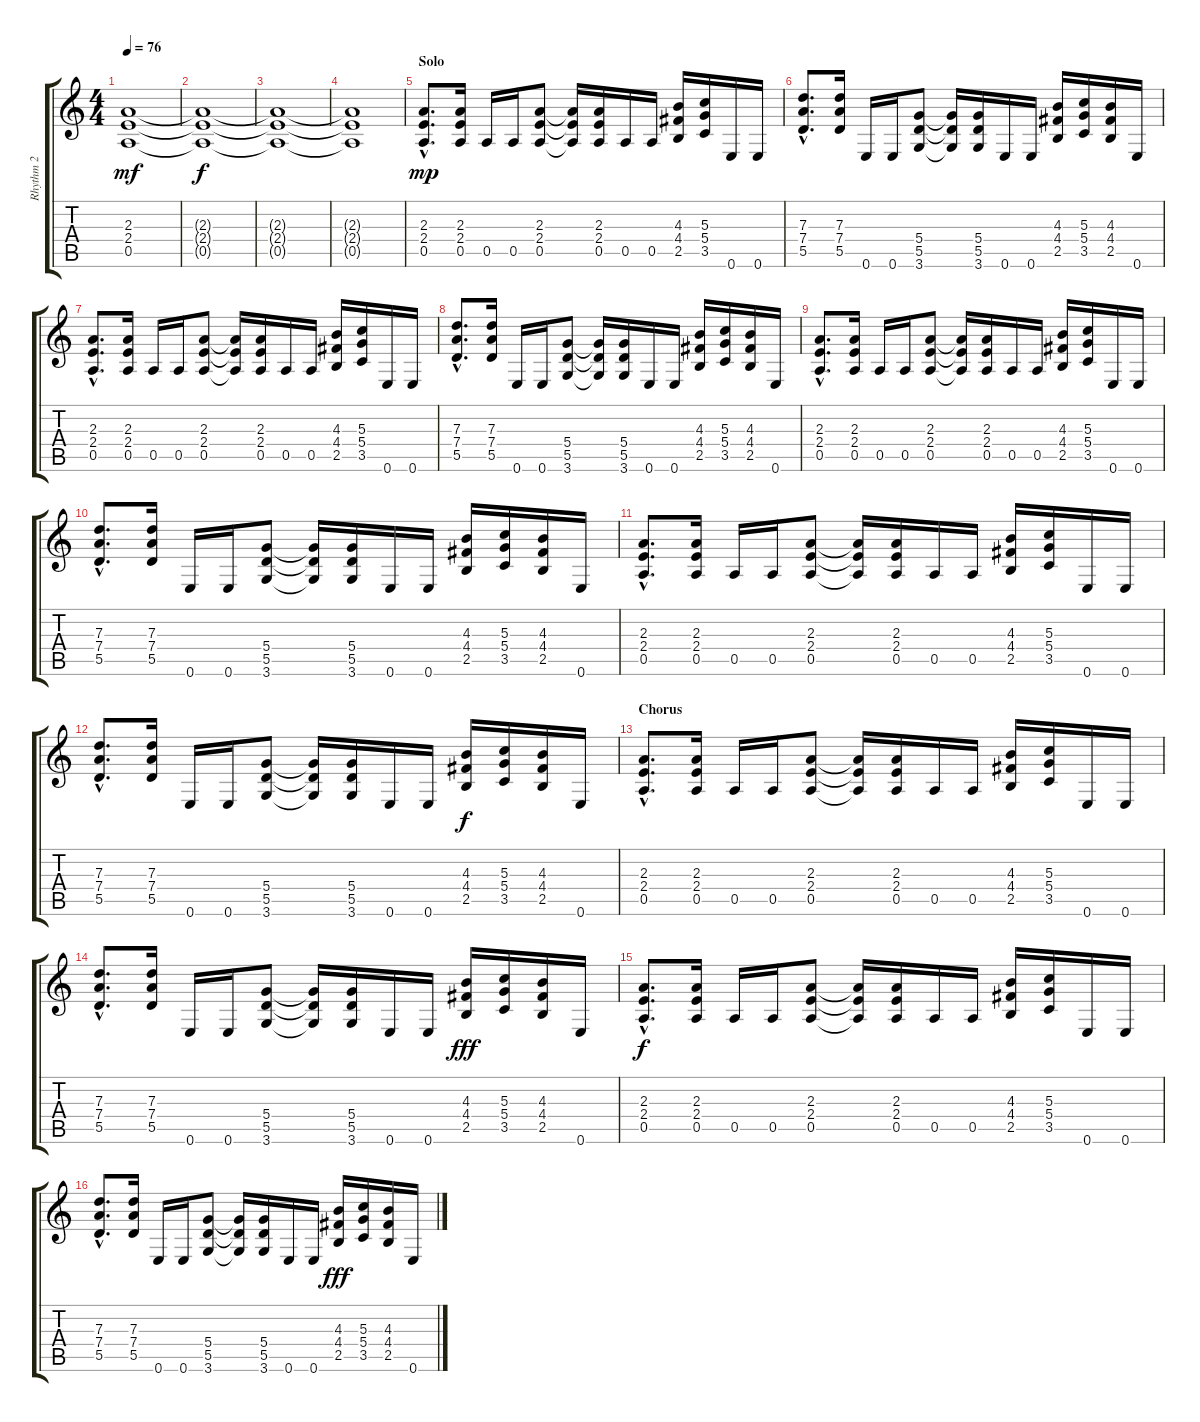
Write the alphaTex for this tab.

\track ("Rhythm 2" "Rhythm 2") {instrument electricguitarjazz}
\staff {score tabs}
\tuning (E4 B3 G3 D3 A2 E2) {hide}
\ts (4 4)
\tempo 76
\clef g2
\ks c
(2.3 2.4 0.5).1{dy mf} |
(2.3{t} 2.4{t} 0.5{t}).1{dy f} |
(2.3{t} 2.4{t} 0.5{t}).1 |
(2.3{t} 2.4{t} 0.5{t}).1 |
\section ("" "Solo")
(2.3{hac} 2.4{hac} 0.5{hac}).8{d dy mp} (2.3 2.4 0.5).16 0.5.16 0.5.16 (2.3 2.4 0.5).8 (2.3{t} 2.4{t} 0.5{t}).16 (2.3 2.4 0.5).16 0.5.16 0.5.16 (4.3 4.4 2.5).16 (5.3 5.4 3.5).16 0.6.16 0.6.16 |
(7.3{hac} 7.4{hac} 5.5{hac}).8{d} (7.3 7.4 5.5).16 0.6.16 0.6.16 (5.4 5.5 3.6).8 (5.4{t} 5.5{t} 3.6{t}).16 (5.4 5.5 3.6).16 0.6.16 0.6.16 (4.3 4.4 2.5).16 (5.3 5.4 3.5).16 (4.3 4.4 2.5).16 0.6.16 |
(2.3{hac} 2.4{hac} 0.5{hac}).8{d} (2.3 2.4 0.5).16 0.5.16 0.5.16 (2.3 2.4 0.5).8 (2.3{t} 2.4{t} 0.5{t}).16 (2.3 2.4 0.5).16 0.5.16 0.5.16 (4.3 4.4 2.5).16 (5.3 5.4 3.5).16 0.6.16 0.6.16 |
(7.3{hac} 7.4{hac} 5.5{hac}).8{d} (7.3 7.4 5.5).16 0.6.16 0.6.16 (5.4 5.5 3.6).8 (5.4{t} 5.5{t} 3.6{t}).16 (5.4 5.5 3.6).16 0.6.16 0.6.16 (4.3 4.4 2.5).16 (5.3 5.4 3.5).16 (4.3 4.4 2.5).16 0.6.16 |
(2.3{hac} 2.4{hac} 0.5{hac}).8{d} (2.3 2.4 0.5).16 0.5.16 0.5.16 (2.3 2.4 0.5).8 (2.3{t} 2.4{t} 0.5{t}).16 (2.3 2.4 0.5).16 0.5.16 0.5.16 (4.3 4.4 2.5).16 (5.3 5.4 3.5).16 0.6.16 0.6.16 |
(7.3{hac} 7.4{hac} 5.5{hac}).8{d} (7.3 7.4 5.5).16 0.6.16 0.6.16 (5.4 5.5 3.6).8 (5.4{t} 5.5{t} 3.6{t}).16 (5.4 5.5 3.6).16 0.6.16 0.6.16 (4.3 4.4 2.5).16 (5.3 5.4 3.5).16 (4.3 4.4 2.5).16 0.6.16 |
(2.3{hac} 2.4{hac} 0.5{hac}).8{d} (2.3 2.4 0.5).16 0.5.16 0.5.16 (2.3 2.4 0.5).8 (2.3{t} 2.4{t} 0.5{t}).16 (2.3 2.4 0.5).16 0.5.16 0.5.16 (4.3 4.4 2.5).16 (5.3 5.4 3.5).16 0.6.16 0.6.16 |
(7.3{hac} 7.4{hac} 5.5{hac}).8{d} (7.3 7.4 5.5).16 0.6.16 0.6.16 (5.4 5.5 3.6).8 (5.4{t} 5.5{t} 3.6{t}).16 (5.4 5.5 3.6).16 0.6.16 0.6.16 (4.3 4.4 2.5).16{dy f} (5.3 5.4 3.5).16 (4.3 4.4 2.5).16 0.6.16 |
\section ("" "Chorus")
(2.3{hac} 2.4{hac} 0.5{hac}).8{d} (2.3 2.4 0.5).16 0.5.16 0.5.16 (2.3 2.4 0.5).8 (2.3{t} 2.4{t} 0.5{t}).16 (2.3 2.4 0.5).16 0.5.16 0.5.16 (4.3 4.4 2.5).16 (5.3 5.4 3.5).16 0.6.16 0.6.16 |
(7.3{hac} 7.4{hac} 5.5{hac}).8{d} (7.3 7.4 5.5).16 0.6.16 0.6.16 (5.4 5.5 3.6).8 (5.4{t} 5.5{t} 3.6{t}).16 (5.4 5.5 3.6).16 0.6.16 0.6.16 (4.3 4.4 2.5).16{dy fff} (5.3 5.4 3.5).16 (4.3 4.4 2.5).16 0.6.16 |
(2.3{hac} 2.4{hac} 0.5{hac}).8{d dy f} (2.3 2.4 0.5).16 0.5.16 0.5.16 (2.3 2.4 0.5).8 (2.3{t} 2.4{t} 0.5{t}).16 (2.3 2.4 0.5).16 0.5.16 0.5.16 (4.3 4.4 2.5).16 (5.3 5.4 3.5).16 0.6.16 0.6.16 |
(7.3{hac} 7.4{hac} 5.5{hac}).8{d} (7.3 7.4 5.5).16 0.6.16 0.6.16 (5.4 5.5 3.6).8 (5.4{t} 5.5{t} 3.6{t}).16 (5.4 5.5 3.6).16 0.6.16 0.6.16 (4.3 4.4 2.5).16{dy fff} (5.3 5.4 3.5).16 (4.3 4.4 2.5).16 0.6.16
